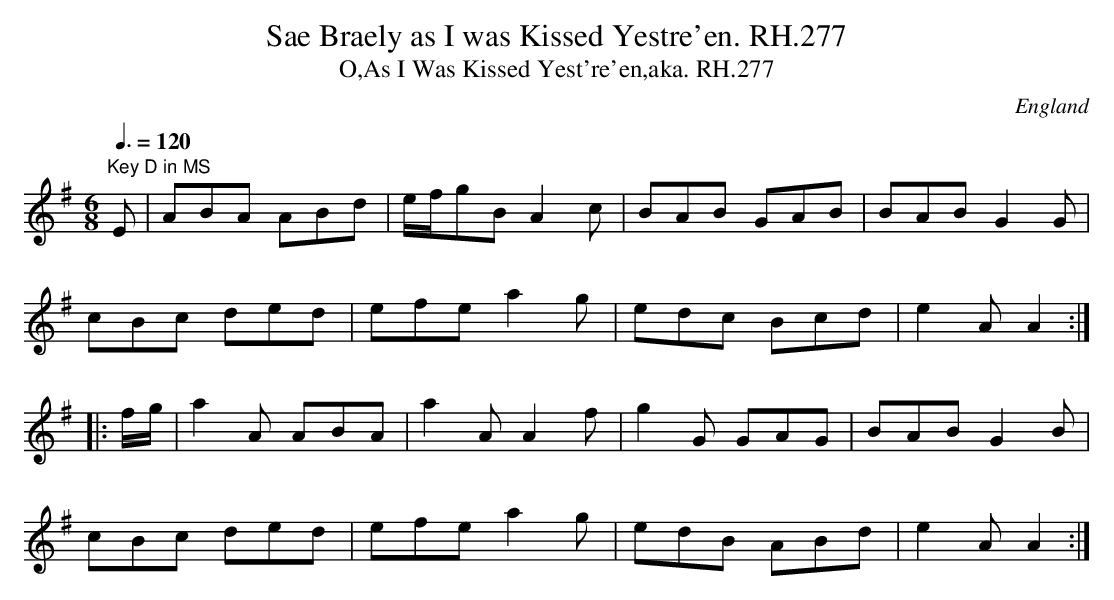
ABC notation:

X:1
T:Sae Braely as I was Kissed Yestre'en. RH.277
T:O,As I Was Kissed Yest're'en,aka. RH.277
O:England
M:6/8
L:1/8
Q:3/8=120
K:A dorian
"Key D in MS"E|ABA ABd|e/f/gB A2c|BAB GAB|BAB G2G|!
cBc ded|efe a2g|edc Bcd|e2A A2:|!
|:f/g/|a2A ABA|a2A A2f|g2G GAG|BAB G2B|!
cBc ded|efe a2g|edB ABd|e2A A2:|
